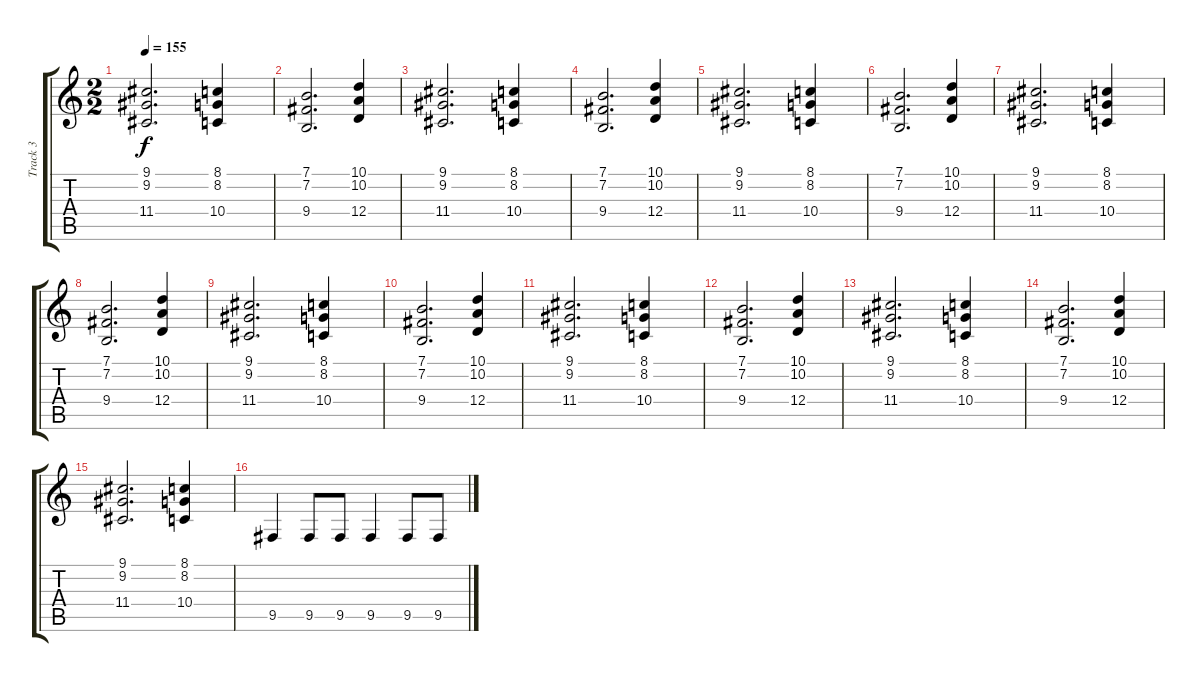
\track ("Track 3" "Track 3") {instrument rockorgan}
\staff {score tabs}
\tuning (E4 B3 G3 D3 A2 E2) {hide}
\ts (2 2)
\tempo 155
\clef g2
\ks c
(9.1 9.2 11.4).2{d dy f} (8.1 8.2 10.4).4 |
(7.1 7.2 9.4).2{d} (10.1 10.2 12.4).4 |
(9.1 9.2 11.4).2{d} (8.1 8.2 10.4).4 |
(7.1 7.2 9.4).2{d} (10.1 10.2 12.4).4 |
(9.1 9.2 11.4).2{d} (8.1 8.2 10.4).4 |
(7.1 7.2 9.4).2{d} (10.1 10.2 12.4).4 |
(9.1 9.2 11.4).2{d} (8.1 8.2 10.4).4 |
(7.1 7.2 9.4).2{d} (10.1 10.2 12.4).4 |
(9.1 9.2 11.4).2{d} (8.1 8.2 10.4).4 |
(7.1 7.2 9.4).2{d} (10.1 10.2 12.4).4 |
(9.1 9.2 11.4).2{d} (8.1 8.2 10.4).4 |
(7.1 7.2 9.4).2{d} (10.1 10.2 12.4).4 |
(9.1 9.2 11.4).2{d} (8.1 8.2 10.4).4 |
(7.1 7.2 9.4).2{d} (10.1 10.2 12.4).4 |
(9.1 9.2 11.4).2{d} (8.1 8.2 10.4).4 |
9.5.4 9.5.8 9.5.8 9.5.4 9.5.8 9.5.8
